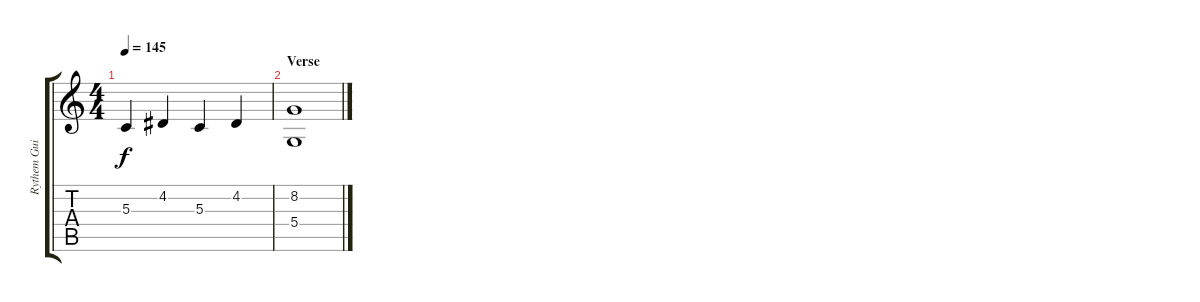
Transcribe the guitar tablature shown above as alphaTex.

\track ("Rythem Guitar" "Rythem Gui") {instrument vibraphone}
\staff {score tabs}
\tuning (E4 B3 G3 D3 A2 E2) {hide}
\ts (4 4)
\tempo 145
\clef g2
\ks c
5.3.4{dy f} 4.2.4 5.3.4 4.2.4 |
\section ("" "Verse")
(8.2 5.4).1
